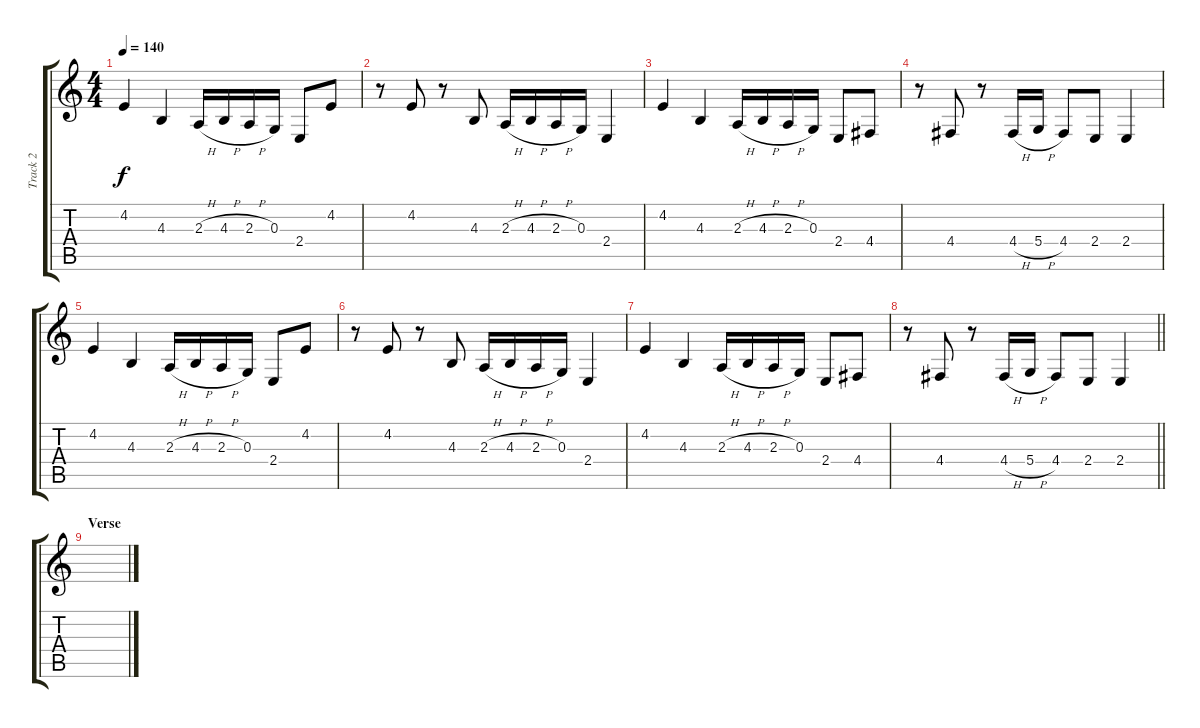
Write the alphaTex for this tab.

\track ("Track 2" "Track 2") {instrument lead2sawtooth}
\staff {score tabs}
\tuning (F4 C4 G3 D3 A2 E2) {hide}
\ts (4 4)
\tempo 140
\clef g2
\ks c
4.2.4{dy f} 4.3.4 2.3{h}.16 4.3{h}.16 2.3{h}.16 0.3.16 2.4.8 4.2.8 |
r.8 4.2.8 r.8 4.3.8 2.3{h}.16 4.3{h}.16 2.3{h}.16 0.3.16 2.4.4 |
4.2.4 4.3.4 2.3{h}.16 4.3{h}.16 2.3{h}.16 0.3.16 2.4.8 4.4.8 |
r.8 4.4.8 r.8 4.4{h}.16 5.4{h}.16 4.4.8 2.4.8 2.4.4 |
4.2.4 4.3.4 2.3{h}.16 4.3{h}.16 2.3{h}.16 0.3.16 2.4.8 4.2.8 |
r.8 4.2.8 r.8 4.3.8 2.3{h}.16 4.3{h}.16 2.3{h}.16 0.3.16 2.4.4 |
4.2.4 4.3.4 2.3{h}.16 4.3{h}.16 2.3{h}.16 0.3.16 2.4.8 4.4.8 |
\barLineRight lightlight
r.8 4.4.8 r.8 4.4{h}.16 5.4{h}.16 4.4.8 2.4.8 2.4.4 |
\section ("" "Verse")
